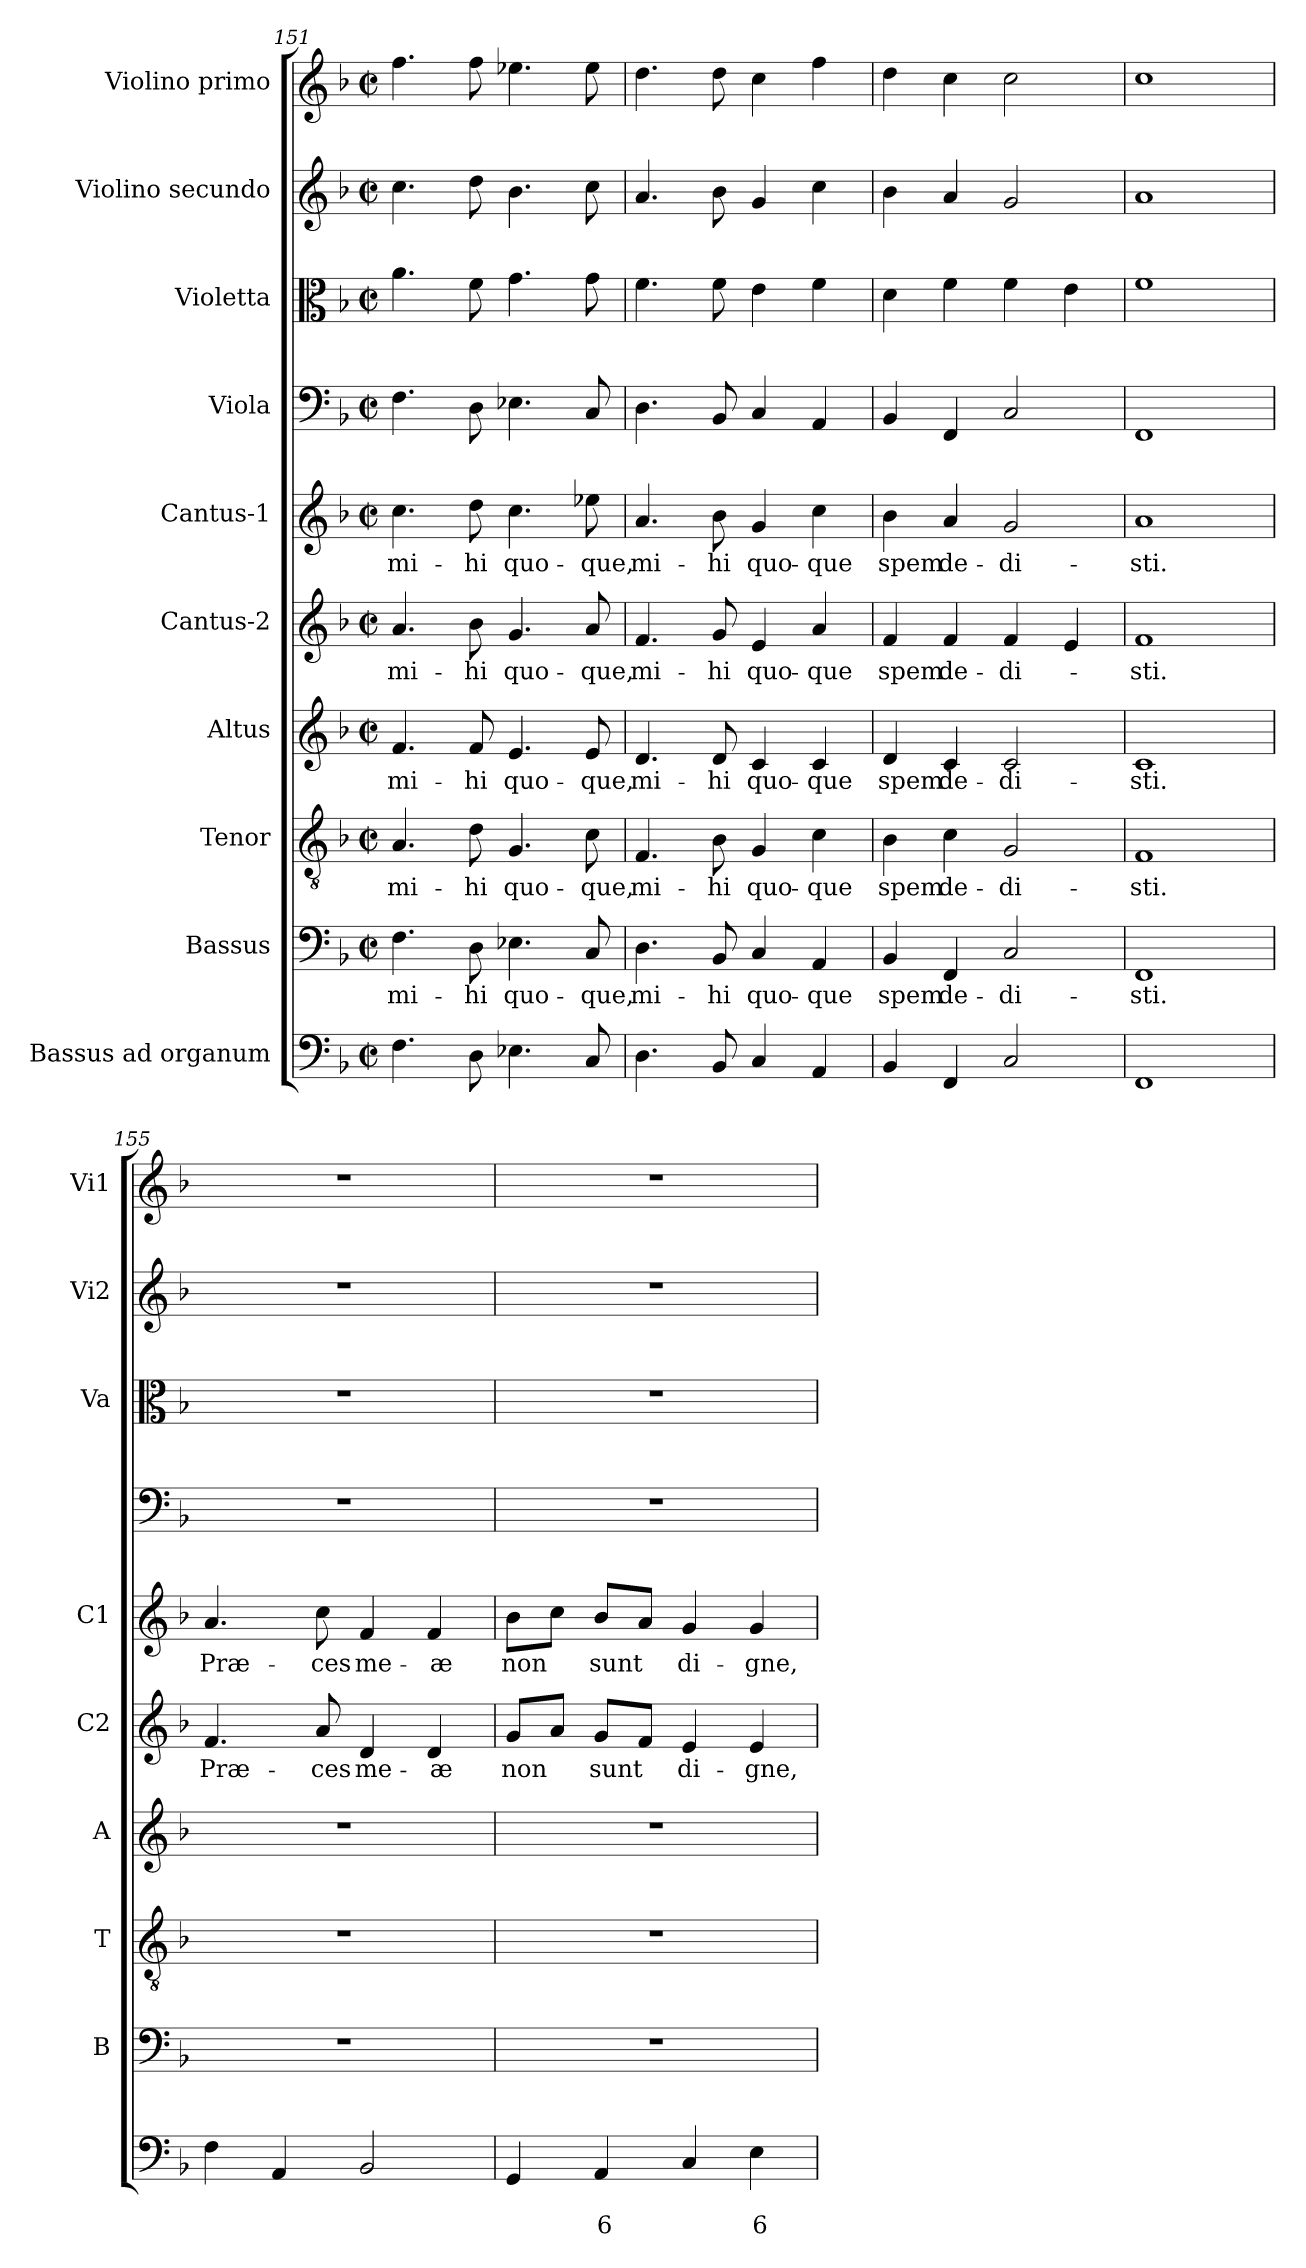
**kern	**text	**text	**kern	**text	**kern	**text	**kern	**text	**kern	**text	**kern	**text	**kern	**kern	**kern	**kern
*part10	*part10	*part10	*part9	*part9	*part8	*part8	*part7	*part7	*part6	*part6	*part5	*part5	*part4	*part3	*part2	*part1
*staff10	*staff10	*staff10	*staff9	*staff9	*staff8	*staff8	*staff7	*staff7	*staff6	*staff6	*staff5	*staff5	*staff4	*staff3	*staff2	*staff1
*I"Bassus ad  organum	*	*	*I"Bassus	*	*I"Tenor	*	*I"Altus	*	*I"Cantus-2	*	*I"Cantus-1	*	*I"Viola	*I"Violetta	*I"Violino secundo	*I"Violino primo
*	*	*	*I'B	*	*I'T	*	*I'A	*	*I'C2	*	*I'C1	*	*	*I'Va	*I'Vi2	*I'Vi1
*clefF4	*	*	*clefF4	*	*clefGv2	*	*clefG2	*	*clefG2	*	*clefG2	*	*clefF4	*clefC3	*clefG2	*clefG2
*k[b-]	*	*	*k[b-]	*	*k[b-]	*	*k[b-]	*	*k[b-]	*	*k[b-]	*	*k[b-]	*k[b-]	*k[b-]	*k[b-]
*F:	*	*	*F:	*	*F:	*	*F:	*	*F:	*	*F:	*	*F:	*F:	*F:	*F:
*M2/2	*	*	*M2/2	*	*M2/2	*	*M2/2	*	*M2/2	*	*M2/2	*	*M2/2	*M2/2	*M2/2	*M2/2
*met(c|)	*	*	*met(c|)	*	*met(c|)	*	*met(c|)	*	*met(c|)	*	*met(c|)	*	*met(c|)	*met(c|)	*met(c|)	*met(c|)
=151	=151	=151	=151	=151	=151	=151	=151	=151	=151	=151	=151	=151	=151	=151	=151	=151
!	!	!	!	!LO:LY:b	!	!LO:LY:b	!	!LO:LY:b	!	!LO:LY:b	!	!LO:LY:b	!	!	!	!
4.F\	.	.	4.F\	mi-	4.A/	mi-	4.f/	mi-	4.a/	mi-	4.cc\	mi-	4.F\	4.a\	4.cc\	4.ff\
!	!	!	!	!LO:LY:b	!	!LO:LY:b	!	!LO:LY:b	!	!LO:LY:b	!	!LO:LY:b	!	!	!	!
8D\	.	.	8D\	-hi	8d\	-hi	8f/	-hi	8b-\	-hi	8dd\	-hi	8D\	8f\	8dd\	8ff\
!	!	!	!	!LO:LY:b	!	!LO:LY:b	!	!LO:LY:b	!	!LO:LY:b	!	!LO:LY:b	!	!	!	!
4.E-X\	.	.	4.E-X\	quo-	4.G/	quo-	4.e/	quo-	4.g/	quo-	4.cc\	quo-	4.E-X\	4.g\	4.b-\	4.ee-X\
!	!	!	!	!LO:LY:b	!	!LO:LY:b	!	!LO:LY:b	!	!LO:LY:b	!	!LO:LY:b	!	!	!	!
8C/	.	.	8C/	-que,	8c\	-que,	8e/	-que,	8a/	-que,	8ee-X\	-que,	8C/	8g\	8cc\	8ee-\
=152	=152	=152	=152	=152	=152	=152	=152	=152	=152	=152	=152	=152	=152	=152	=152	=152
!	!	!	!	!LO:LY:b	!	!LO:LY:b	!	!LO:LY:b	!	!LO:LY:b	!	!LO:LY:b	!	!	!	!
4.D\	.	.	4.D\	mi-	4.F/	mi-	4.d/	mi-	4.f/	mi-	4.a/	mi-	4.D\	4.f\	4.a/	4.dd\
!	!	!	!	!LO:LY:b	!	!LO:LY:b	!	!LO:LY:b	!	!LO:LY:b	!	!LO:LY:b	!	!	!	!
8BB-/	.	.	8BB-/	-hi	8B-\	-hi	8d/	-hi	8g/	-hi	8b-\	-hi	8BB-/	8f\	8b-\	8dd\
!	!	!	!	!LO:LY:b	!	!LO:LY:b	!	!LO:LY:b	!	!LO:LY:b	!	!LO:LY:b	!	!	!	!
4C/	.	.	4C/	quo-	4G/	quo-	4c/	quo-	4e/	quo-	4g/	quo-	4C/	4e\	4g/	4cc\
!	!	!	!	!LO:LY:b	!	!LO:LY:b	!	!LO:LY:b	!	!LO:LY:b	!	!LO:LY:b	!	!	!	!
4AA/	.	.	4AA/	-que	4c\	-que	4c/	-que	4a/	-que	4cc\	-que	4AA/	4f\	4cc\	4ff\
=153	=153	=153	=153	=153	=153	=153	=153	=153	=153	=153	=153	=153	=153	=153	=153	=153
!	!	!	!	!LO:LY:b	!	!LO:LY:b	!	!LO:LY:b	!	!LO:LY:b	!	!LO:LY:b	!	!	!	!
4BB-/	.	.	4BB-/	spem	4B-\	spem	4d/	spem	4f/	spem	4b-\	spem	4BB-/	4d\	4b-\	4dd\
!	!	!	!	!LO:LY:b	!	!LO:LY:b	!	!LO:LY:b	!	!LO:LY:b	!	!LO:LY:b	!	!	!	!
4FF/	.	.	4FF/	de-	4c\	de-	4c/	de-	4f/	de-	4a/	de-	4FF/	4f\	4a/	4cc\
!	!	!	!	!LO:LY:b	!	!LO:LY:b	!	!LO:LY:b	!	!LO:LY:b	!	!LO:LY:b	!	!	!	!
2C/	.	.	2C/	-di-	2G/	-di-	2c/	-di-	4f/	-di-	2g/	-di-	2C/	4f\	2g/	2cc\
.	.	.	.	.	.	.	.	.	4e/	.	.	.	.	4e\	.	.
=154	=154	=154	=154	=154	=154	=154	=154	=154	=154	=154	=154	=154	=154	=154	=154	=154
!	!	!	!	!LO:LY:b	!	!LO:LY:b	!	!LO:LY:b	!	!LO:LY:b	!	!LO:LY:b	!	!	!	!
1FF	.	.	1FF	-sti.	1F	-sti.	1c	-sti.	1f	-sti.	1a	-sti.	1FF	1f	1a	1cc
!!LO:PB:g=z
=155	=155	=155	=155	=155	=155	=155	=155	=155	=155	=155	=155	=155	=155	=155	=155	=155
!	!	!	!	!	!	!	!	!	!	!LO:LY:b	!	!LO:LY:b	!	!	!	!
4F\	.	.	1r	.	1r	.	1r	.	4.f/	Præ-	4.a/	Præ-	1r	1r	1r	1r
4AA/	.	.	.	.	.	.	.	.	.	.	.	.	.	.	.	.
!	!	!	!	!	!	!	!	!	!	!LO:LY:b	!	!LO:LY:b	!	!	!	!
.	.	.	.	.	.	.	.	.	8a/	-ces	8cc\	-ces	.	.	.	.
!	!	!	!	!	!	!	!	!	!	!LO:LY:b	!	!LO:LY:b	!	!	!	!
2BB-/	.	.	.	.	.	.	.	.	4d/	me-	4f/	me-	.	.	.	.
!	!	!	!	!	!	!	!	!	!	!LO:LY:b	!	!LO:LY:b	!	!	!	!
.	.	.	.	.	.	.	.	.	4d/	-æ	4f/	-æ	.	.	.	.
=156	=156	=156	=156	=156	=156	=156	=156	=156	=156	=156	=156	=156	=156	=156	=156	=156
!	!	!	!	!	!	!	!	!	!	!LO:LY:b	!	!LO:LY:b	!	!	!	!
4GG/	.	.	1r	.	1r	.	1r	.	8g/L	non	8b-\L	non	1r	1r	1r	1r
.	.	.	.	.	.	.	.	.	8a/J	.	8cc\J	.	.	.	.	.
!	!	!LO:LY:b	!	!	!	!	!	!	!	!LO:LY:b	!	!LO:LY:b	!	!	!	!
4AA/	.	6	.	.	.	.	.	.	8g/L	sunt	8b-/L	sunt	.	.	.	.
.	.	.	.	.	.	.	.	.	8f/J	.	8a/J	.	.	.	.	.
!	!	!	!	!	!	!	!	!	!	!LO:LY:b	!	!LO:LY:b	!	!	!	!
4C/	.	.	.	.	.	.	.	.	4e/	di-	4g/	di-	.	.	.	.
!	!	!LO:LY:b	!	!	!	!	!	!	!	!LO:LY:b	!	!LO:LY:b	!	!	!	!
4E\	.	6	.	.	.	.	.	.	4e/	-gne,	4g/	-gne,	.	.	.	.
=	=	=	=	=	=	=	=	=	=	=	=	=	=	=	=	=
*-	*-	*-	*-	*-	*-	*-	*-	*-	*-	*-	*-	*-	*-	*-	*-	*-
